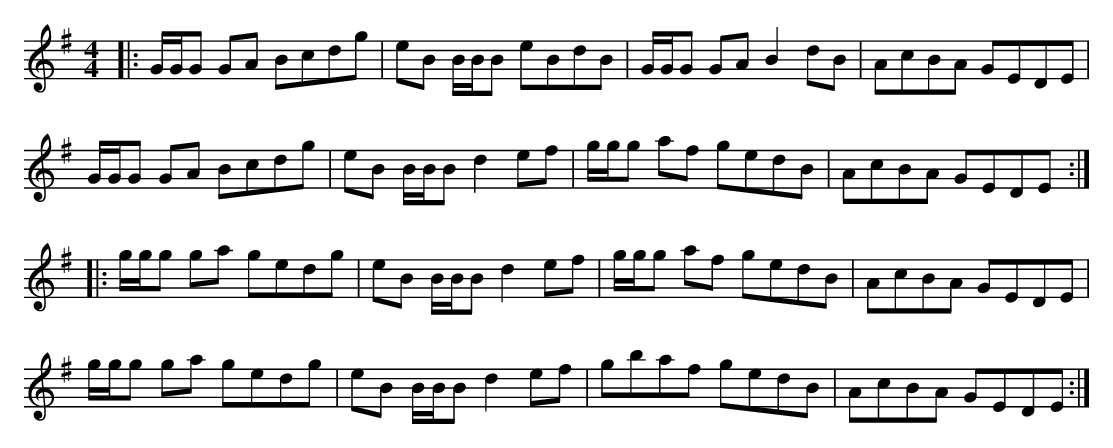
X:1
M:4/4
K:G
|:G/G/G GA Bcdg|eB B/B/B eBdB|G/G/G GA B2 dB|AcBA GEDE|
G/G/G GA Bcdg|eB B/B/B d2 ef|g/g/g af gedB|AcBA GEDE:|
|:g/g/g ga gedg|eB B/B/B d2 ef|g/g/g af gedB|AcBA GEDE|
g/g/g ga gedg|eB B/B/B d2 ef|gbaf gedB|AcBA GEDE:|
